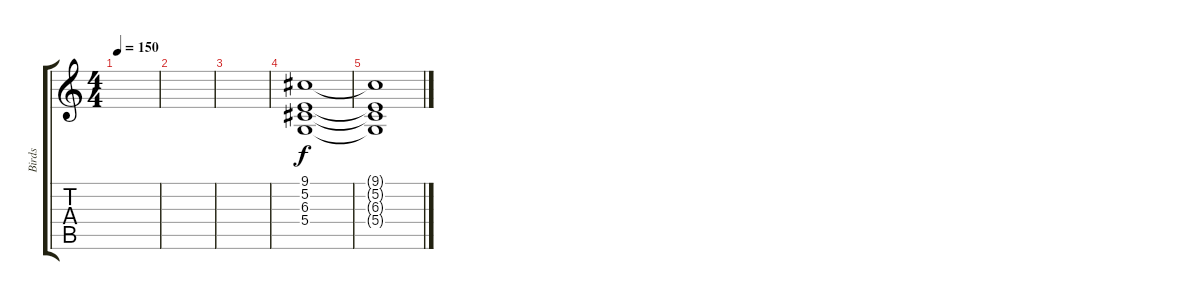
\track ("Birds" "Birds") {instrument birdtweet}
\staff {score tabs}
\tuning (E4 B3 G3 D3 A2 E2) {hide}
\ts (4 4)
\tempo 150
\clef g2
\ks c
|
|
|
(9.1 5.2 6.3 5.4).1 |
(9.1{t} 5.2{t} 6.3{t} 5.4{t}).1
